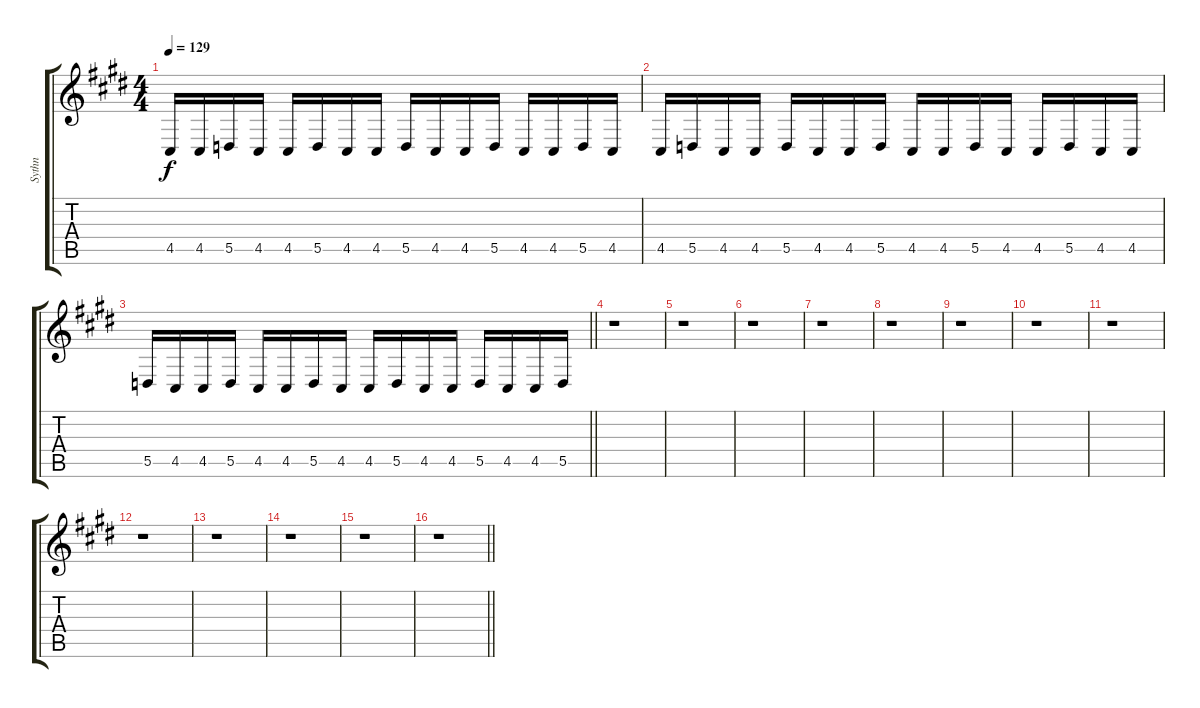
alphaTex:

\track ("Sythn" "Sythn") {instrument synthdrum}
\staff {score tabs}
\tuning (E4 B3 G3 D3 A2 E2) {hide}
\ts (4 4)
\tempo 129
\clef g2
\ks e
4.5.16{dy f} 4.5.16 5.5.16 4.5.16 4.5.16 5.5.16 4.5.16 4.5.16 5.5.16 4.5.16 4.5.16 5.5.16 4.5.16 4.5.16 5.5.16 4.5.16 |
4.5.16 5.5.16 4.5.16 4.5.16 5.5.16 4.5.16 4.5.16 5.5.16 4.5.16 4.5.16 5.5.16 4.5.16 4.5.16 5.5.16 4.5.16 4.5.16 |
\barLineRight lightlight
5.5.16 4.5.16 4.5.16 5.5.16 4.5.16 4.5.16 5.5.16 4.5.16 4.5.16 5.5.16 4.5.16 4.5.16 5.5.16 4.5.16 4.5.16 5.5.16 |
r.1 |
r.1 |
r.1 |
r.1 |
r.1 |
r.1 |
r.1 |
r.1 |
r.1 |
r.1 |
r.1 |
r.1 |
\barLineRight lightlight
r.1
